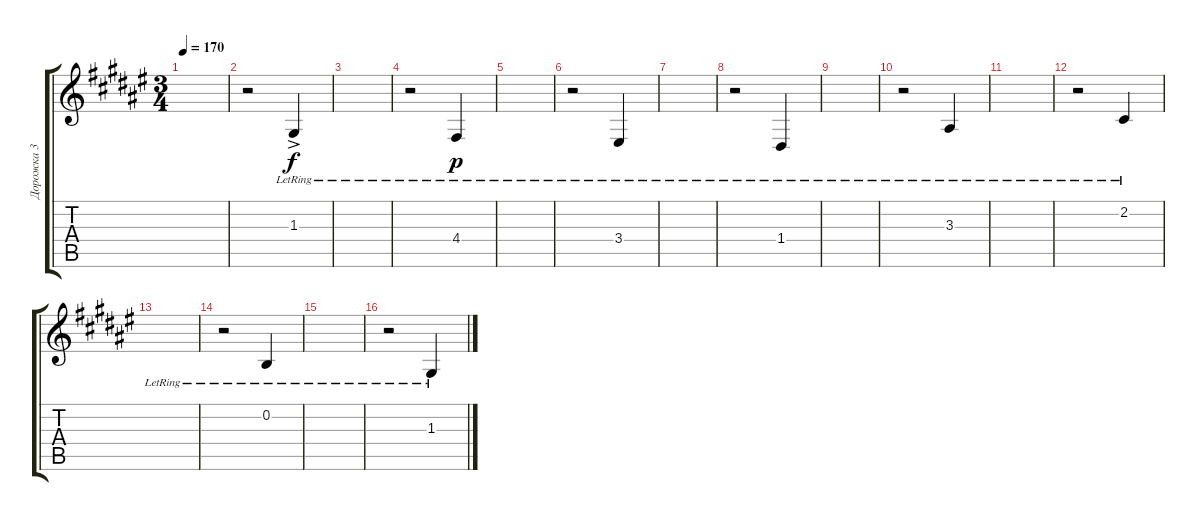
\track ("Дорожка 3" "Дорожка 3") {instrument electricgrandpiano}
\staff {score tabs}
\tuning (E4 B3 G3 D3 A2 E2) {hide}
\ts (3 4)
\tempo 170
\clef g2
\ks f#
|
r.2 1.3{ac lr}.4 |
|
r.2 4.4{lr}.4{dy p} |
|
r.2 3.4{lr}.4 |
|
r.2 1.4{lr}.4 |
|
r.2 3.3{lr}.4 |
|
r.2 2.2{lr}.4 |
|
r.2 0.2{lr}.4 |
|
r.2 1.3{lr}.4
